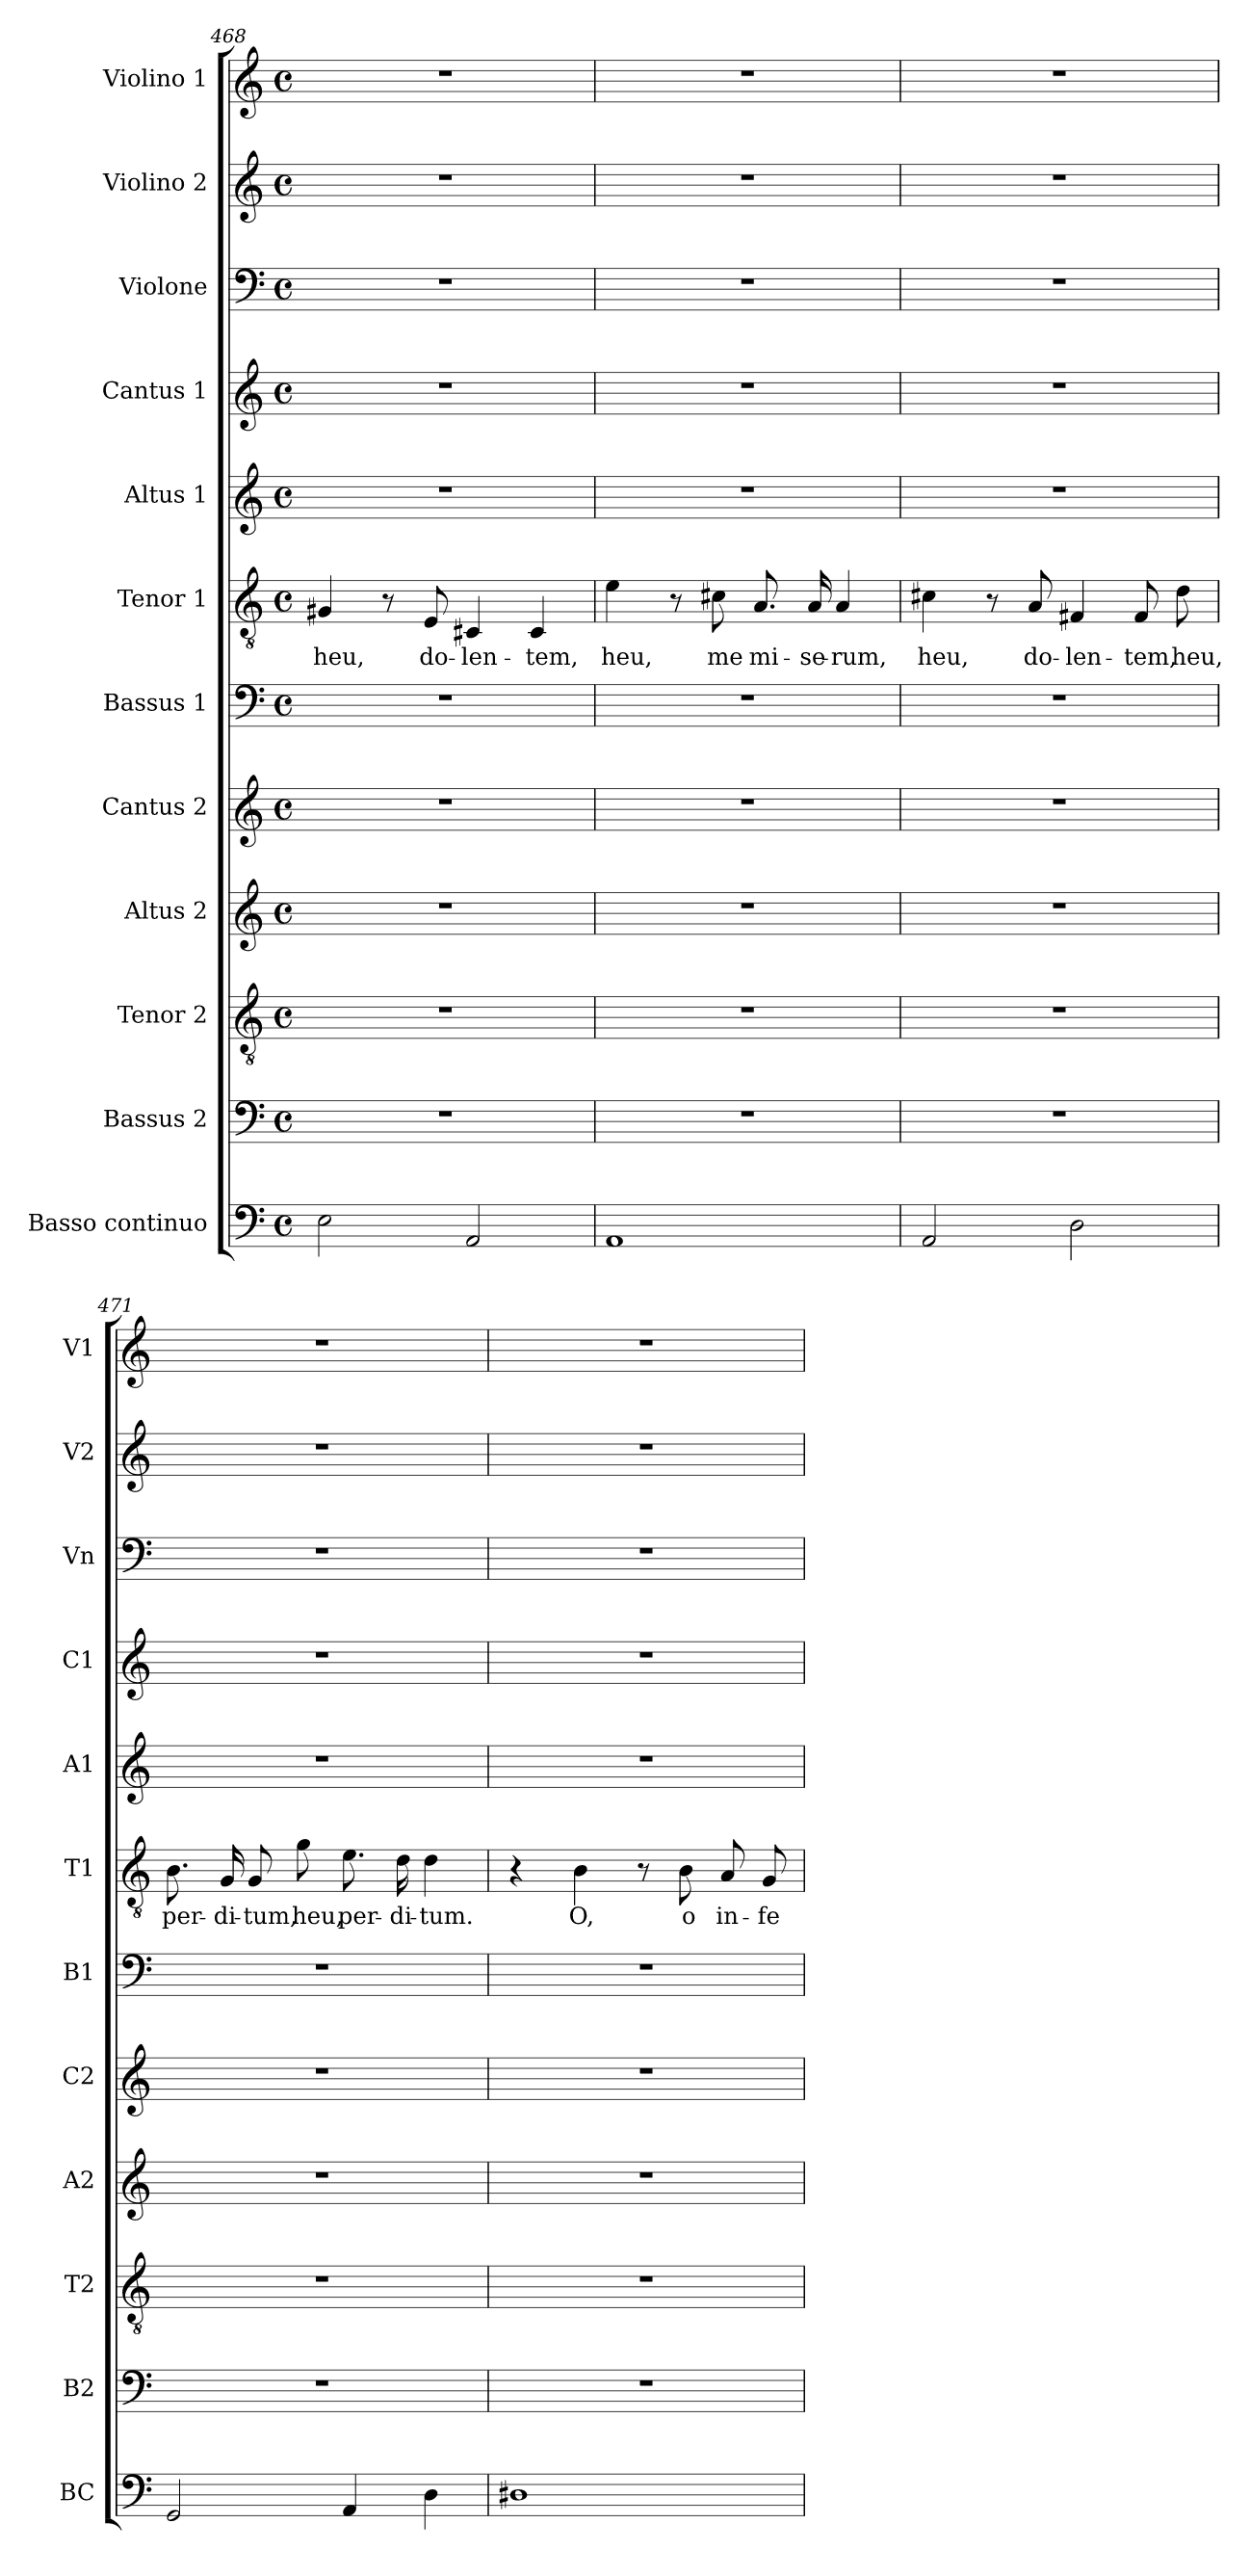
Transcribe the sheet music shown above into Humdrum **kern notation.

**kern	**kern	**kern	**kern	**kern	**kern	**kern	**text	**kern	**kern	**kern	**kern	**kern
*part12	*part11	*part10	*part9	*part8	*part7	*part6	*part6	*part5	*part4	*part3	*part2	*part1
*staff12	*staff11	*staff10	*staff9	*staff8	*staff7	*staff6	*staff6	*staff5	*staff4	*staff3	*staff2	*staff1
*I"Basso continuo	*I"Bassus 2	*I"Tenor 2	*I"Altus 2	*I"Cantus 2	*I"Bassus 1	*I"Tenor 1	*	*I"Altus 1	*I"Cantus 1	*I"Violone	*I"Violino 2	*I"Violino 1
*I'BC	*I'B2	*I'T2	*I'A2	*I'C2	*I'B1	*I'T1	*	*I'A1	*I'C1	*I'Vn	*I'V2	*I'V1
*clefF4	*clefF4	*clefGv2	*clefG2	*clefG2	*clefF4	*clefGv2	*	*clefG2	*clefG2	*clefF4	*clefG2	*clefG2
*ITrd7c12	*	*	*	*	*	*	*	*	*	*ITrd7c12	*	*
*k[]	*k[]	*k[]	*k[]	*k[]	*k[]	*k[]	*	*k[]	*k[]	*k[]	*k[]	*k[]
*C:	*C:	*C:	*C:	*C:	*C:	*C:	*	*C:	*C:	*C:	*C:	*C:
*M4/4	*M4/4	*M4/4	*M4/4	*M4/4	*M4/4	*M4/4	*	*M4/4	*M4/4	*M4/4	*M4/4	*M4/4
*met(c)	*met(c)	*met(c)	*met(c)	*met(c)	*met(c)	*met(c)	*	*met(c)	*met(c)	*met(c)	*met(c)	*met(c)
=468	=468	=468	=468	=468	=468	=468	=468	=468	=468	=468	=468	=468
!	!	!	!	!	!	!	!LO:LY:b	!	!	!	!	!
2EE\	1r	1r	1r	1r	1r	4G#X/	heu,	1r	1r	1r	1r	1r
.	.	.	.	.	.	8r	.	.	.	.	.	.
!	!	!	!	!	!	!	!LO:LY:b	!	!	!	!	!
.	.	.	.	.	.	8E/	do-	.	.	.	.	.
!	!	!	!	!	!	!	!LO:LY:b	!	!	!	!	!
2AAA/	.	.	.	.	.	4C#X/	-len-	.	.	.	.	.
!	!	!	!	!	!	!	!LO:LY:b	!	!	!	!	!
.	.	.	.	.	.	4C#/	-tem,	.	.	.	.	.
=469	=469	=469	=469	=469	=469	=469	=469	=469	=469	=469	=469	=469
!	!	!	!	!	!	!	!LO:LY:b	!	!	!	!	!
1AAA	1r	1r	1r	1r	1r	4e\	heu,	1r	1r	1r	1r	1r
.	.	.	.	.	.	8r	.	.	.	.	.	.
!	!	!	!	!	!	!	!LO:LY:b	!	!	!	!	!
.	.	.	.	.	.	8c#X\	me	.	.	.	.	.
!	!	!	!	!	!	!	!LO:LY:b	!	!	!	!	!
.	.	.	.	.	.	8.A/	mi-	.	.	.	.	.
!	!	!	!	!	!	!	!LO:LY:b	!	!	!	!	!
.	.	.	.	.	.	16A/	-se-	.	.	.	.	.
!	!	!	!	!	!	!	!LO:LY:b	!	!	!	!	!
.	.	.	.	.	.	4A/	-rum,	.	.	.	.	.
=470	=470	=470	=470	=470	=470	=470	=470	=470	=470	=470	=470	=470
!	!	!	!	!	!	!	!LO:LY:b	!	!	!	!	!
2AAA/	1r	1r	1r	1r	1r	4c#X\	heu,	1r	1r	1r	1r	1r
.	.	.	.	.	.	8r	.	.	.	.	.	.
!	!	!	!	!	!	!	!LO:LY:b	!	!	!	!	!
.	.	.	.	.	.	8A/	do-	.	.	.	.	.
!	!	!	!	!	!	!	!LO:LY:b	!	!	!	!	!
2DD\	.	.	.	.	.	4F#X/	-len-	.	.	.	.	.
!	!	!	!	!	!	!	!LO:LY:b	!	!	!	!	!
.	.	.	.	.	.	8F#/	-tem,	.	.	.	.	.
!	!	!	!	!	!	!	!LO:LY:b	!	!	!	!	!
.	.	.	.	.	.	8d\	heu,	.	.	.	.	.
=471	=471	=471	=471	=471	=471	=471	=471	=471	=471	=471	=471	=471
!	!	!	!	!	!	!	!LO:LY:b	!	!	!	!	!
2GGG/	1r	1r	1r	1r	1r	8.B\	per-	1r	1r	1r	1r	1r
!	!	!	!	!	!	!	!LO:LY:b	!	!	!	!	!
.	.	.	.	.	.	16G/	-di-	.	.	.	.	.
!	!	!	!	!	!	!	!LO:LY:b	!	!	!	!	!
.	.	.	.	.	.	8G/	-tum,	.	.	.	.	.
!	!	!	!	!	!	!	!LO:LY:b	!	!	!	!	!
.	.	.	.	.	.	8g\	heu,	.	.	.	.	.
!	!	!	!	!	!	!	!LO:LY:b	!	!	!	!	!
4AAA/	.	.	.	.	.	8.e\	per-	.	.	.	.	.
!	!	!	!	!	!	!	!LO:LY:b	!	!	!	!	!
.	.	.	.	.	.	16d\	-di-	.	.	.	.	.
!	!	!	!	!	!	!	!LO:LY:b	!	!	!	!	!
4DD\	.	.	.	.	.	4d\	-tum.	.	.	.	.	.
!!LO:PB:g=z
=472	=472	=472	=472	=472	=472	=472	=472	=472	=472	=472	=472	=472
1DD#X	1r	1r	1r	1r	1r	4r	.	1r	1r	1r	1r	1r
!	!	!	!	!	!	!	!LO:LY:b	!	!	!	!	!
.	.	.	.	.	.	4B\	O,	.	.	.	.	.
.	.	.	.	.	.	8r	.	.	.	.	.	.
!	!	!	!	!	!	!	!LO:LY:b	!	!	!	!	!
.	.	.	.	.	.	8B\	o	.	.	.	.	.
!	!	!	!	!	!	!	!LO:LY:b	!	!	!	!	!
.	.	.	.	.	.	8A/	in-	.	.	.	.	.
!	!	!	!	!	!	!	!LO:LY:b	!	!	!	!	!
.	.	.	.	.	.	8G/	-fe-	.	.	.	.	.
=	=	=	=	=	=	=	=	=	=	=	=	=
*-	*-	*-	*-	*-	*-	*-	*-	*-	*-	*-	*-	*-
